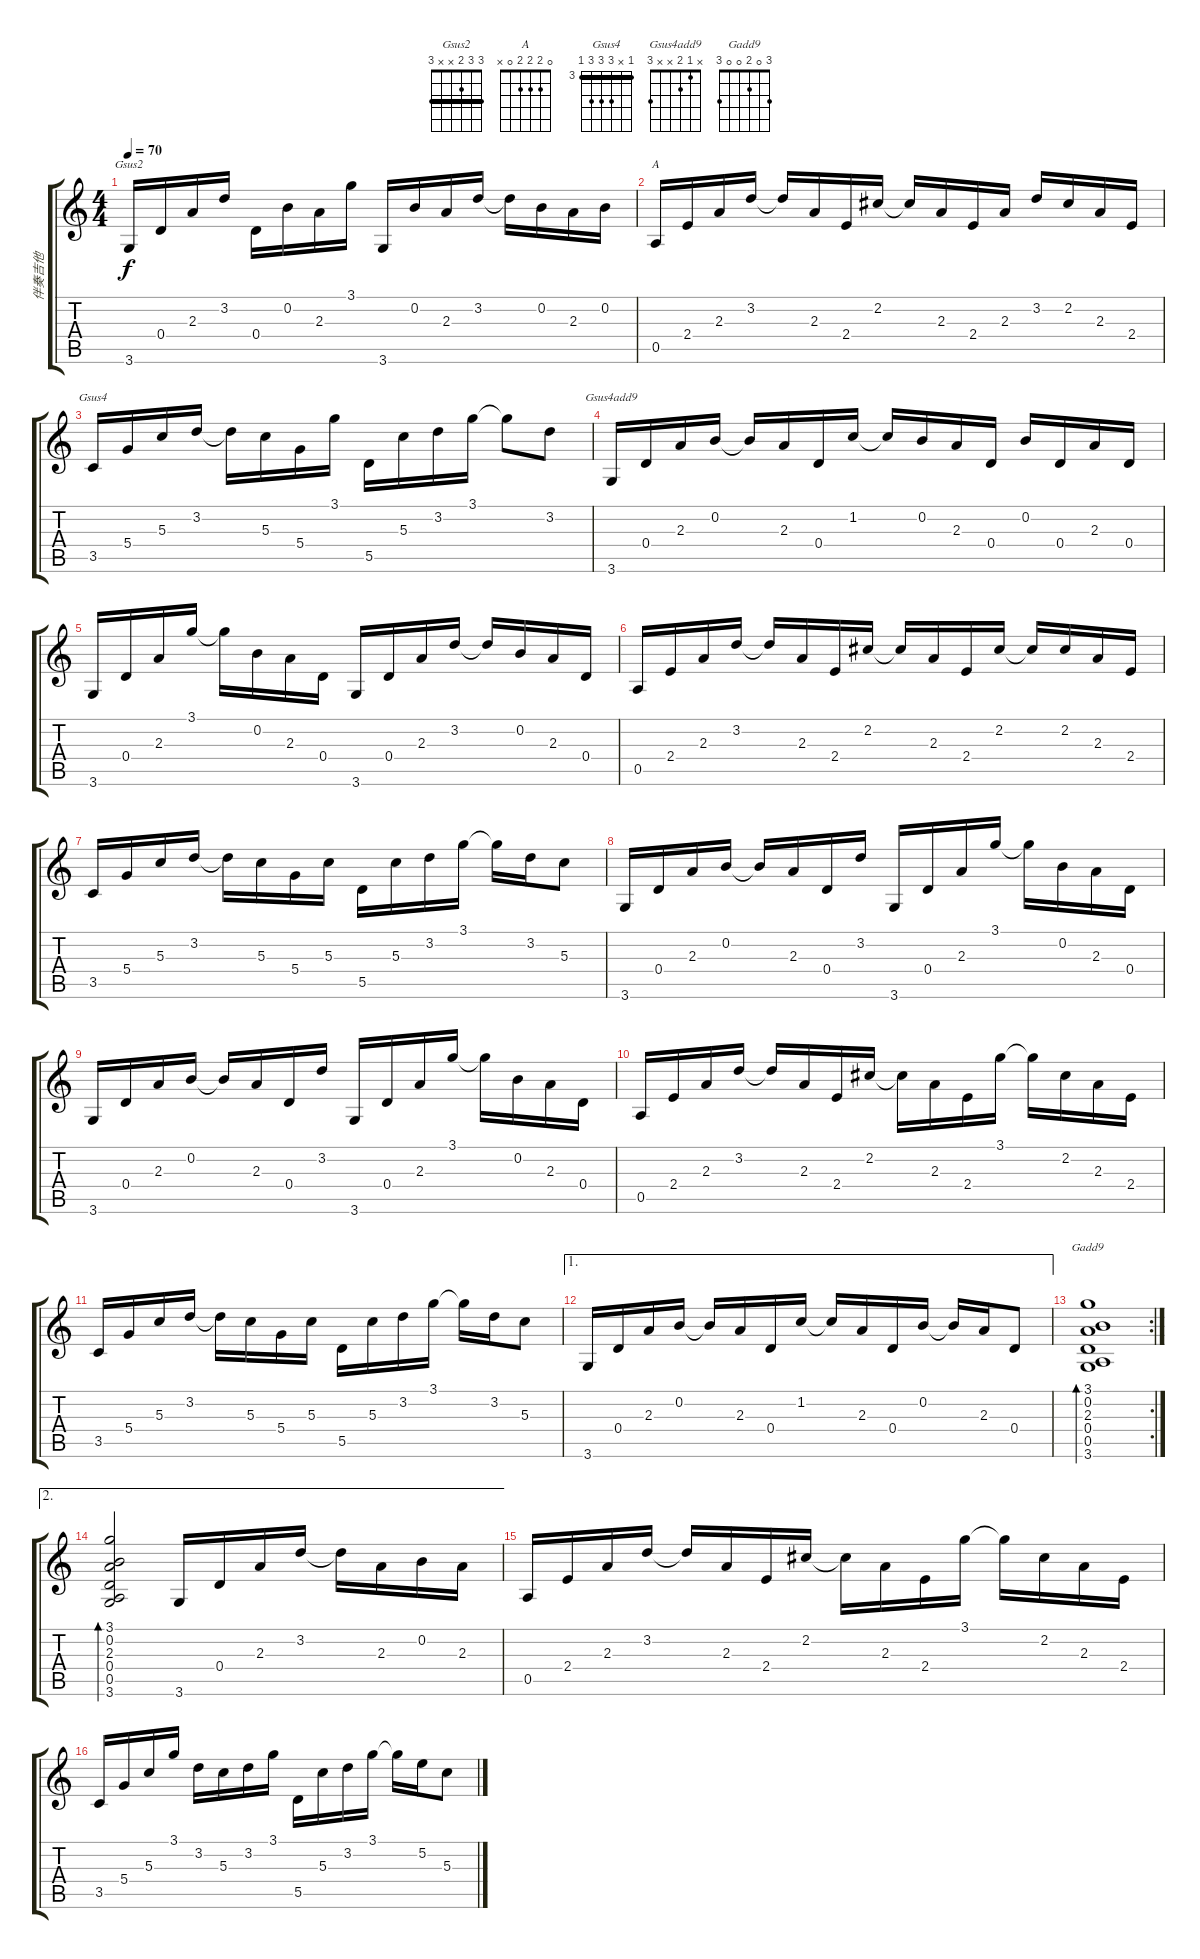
\track ("伴奏吉他" "伴奏吉他") {instrument acousticguitarsteel}
\staff {score tabs}
\tuning (E4 B3 G3 D3 A2 E2) {hide}
\chord ("Gsus2" 3 3 2 x x 3) {barre 3}
\chord ("A" 0 2 2 2 0 x)
\chord ("Gsus4" 3 x 5 5 5 3) {firstfret 3 barre 3}
\chord ("Gsus4add9" x 1 2 x x 3)
\chord ("Gadd9" 3 0 2 0 0 3)
\ts (4 4)
\tempo 70
\clef g2
\ks c
3.6.16{ch "Gsus2" dy f} 0.4.16 2.3.16 3.2.16 0.4.16 0.2.16 2.3.16 3.1.16 3.6.16 0.2.16 2.3.16 3.2.16 3.2{t}.16 0.2.16 2.3.16 0.2.16 |
0.5.16{ch "A"} 2.4.16 2.3.16 3.2.16 3.2{t}.16 2.3.16 2.4.16 2.2.16 2.2{t}.16 2.3.16 2.4.16 2.3.16 3.2.16 2.2.16 2.3.16 2.4.16 |
3.5.16{ch "Gsus4"} 5.4.16 5.3.16 3.2.16 3.2{t}.16 5.3.16 5.4.16 3.1.16 5.5.16 5.3.16 3.2.16 3.1.16 3.1{t}.8 3.2.8 |
3.6.16{ch "Gsus4add9"} 0.4.16 2.3.16 0.2.16 0.2{t}.16 2.3.16 0.4.16 1.2.16 1.2{t}.16 0.2.16 2.3.16 0.4.16 0.2.16 0.4.16 2.3.16 0.4.16 |
3.6.16 0.4.16 2.3.16 3.1.16 3.1{t}.16 0.2.16 2.3.16 0.4.16 3.6.16 0.4.16 2.3.16 3.2.16 3.2{t}.16 0.2.16 2.3.16 0.4.16 |
0.5.16 2.4.16 2.3.16 3.2.16 3.2{t}.16 2.3.16 2.4.16 2.2.16 2.2{t}.16 2.3.16 2.4.16 2.2.16 2.2{t}.16 2.2.16 2.3.16 2.4.16 |
3.5.16 5.4.16 5.3.16 3.2.16 3.2{t}.16 5.3.16 5.4.16 5.3.16 5.5.16 5.3.16 3.2.16 3.1.16 3.1{t}.16 3.2.16 5.3.8 |
3.6.16 0.4.16 2.3.16 0.2.16 0.2{t}.16 2.3.16 0.4.16 3.2.16 3.6.16 0.4.16 2.3.16 3.1.16 3.1{t}.16 0.2.16 2.3.16 0.4.16 |
3.6.16 0.4.16 2.3.16 0.2.16 0.2{t}.16 2.3.16 0.4.16 3.2.16 3.6.16 0.4.16 2.3.16 3.1.16 3.1{t}.16 0.2.16 2.3.16 0.4.16 |
0.5.16 2.4.16 2.3.16 3.2.16 3.2{t}.16 2.3.16 2.4.16 2.2.16 2.2{t}.16 2.3.16 2.4.16 3.1.16 3.1{t}.16 2.2.16 2.3.16 2.4.16 |
3.5.16 5.4.16 5.3.16 3.2.16 3.2{t}.16 5.3.16 5.4.16 5.3.16 5.5.16 5.3.16 3.2.16 3.1.16 3.1{t}.16 3.2.16 5.3.8 |
\ae 1
3.6.16 0.4.16 2.3.16 0.2.16 0.2{t}.16 2.3.16 0.4.16 1.2.16 1.2{t}.16 2.3.16 0.4.16 0.2.16 0.2{t}.16 2.3.16 0.4.8 |
\rc 2
(3.1 0.2 2.3 0.4 0.5 3.6).1{bd 240 ch "Gadd9"} |
\ae 2
(3.1 0.2 2.3 0.4 0.5 3.6).2{bd 240} 3.6.16 0.4.16 2.3.16 3.2.16 3.2{t}.16 2.3.16 0.2.16 2.3.16 |
0.5.16 2.4.16 2.3.16 3.2.16 3.2{t}.16 2.3.16 2.4.16 2.2.16 2.2{t}.16 2.3.16 2.4.16 3.1.16 3.1{t}.16 2.2.16 2.3.16 2.4.16 |
3.5.16 5.4.16 5.3.16 3.1.16 3.2.16 5.3.16 3.2.16 3.1.16 5.5.16 5.3.16 3.2.16 3.1.16 3.1{t}.16 5.2.16 5.3.8
